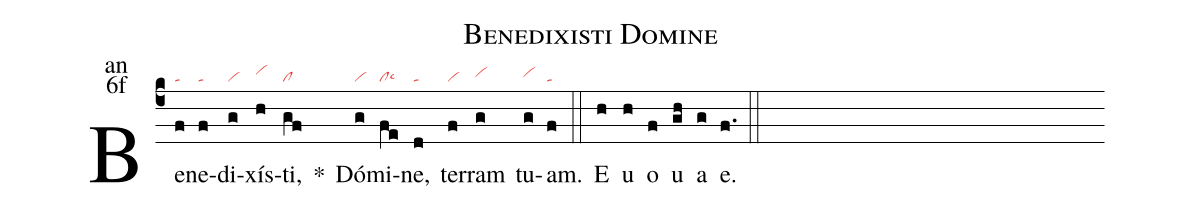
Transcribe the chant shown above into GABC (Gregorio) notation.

name:Benedixisti Domine;
office-part:an;
mode:6f;
nabc-lines:1;
%%
(c4) Be(f|ta)ne(f|ta)di(g|vi)xís(h|vihi)ti,(gf|cl) *() Dó(g|vi)mi(fe|cllsc6)ne,(d|ta) ter(f|vi)ram(g|vihh) tu(g|vihh)am.(f|ta) (::)
<eu>E(h) u(h) o(f) u(gh) a(g) e.</eu>(f.) (::)
